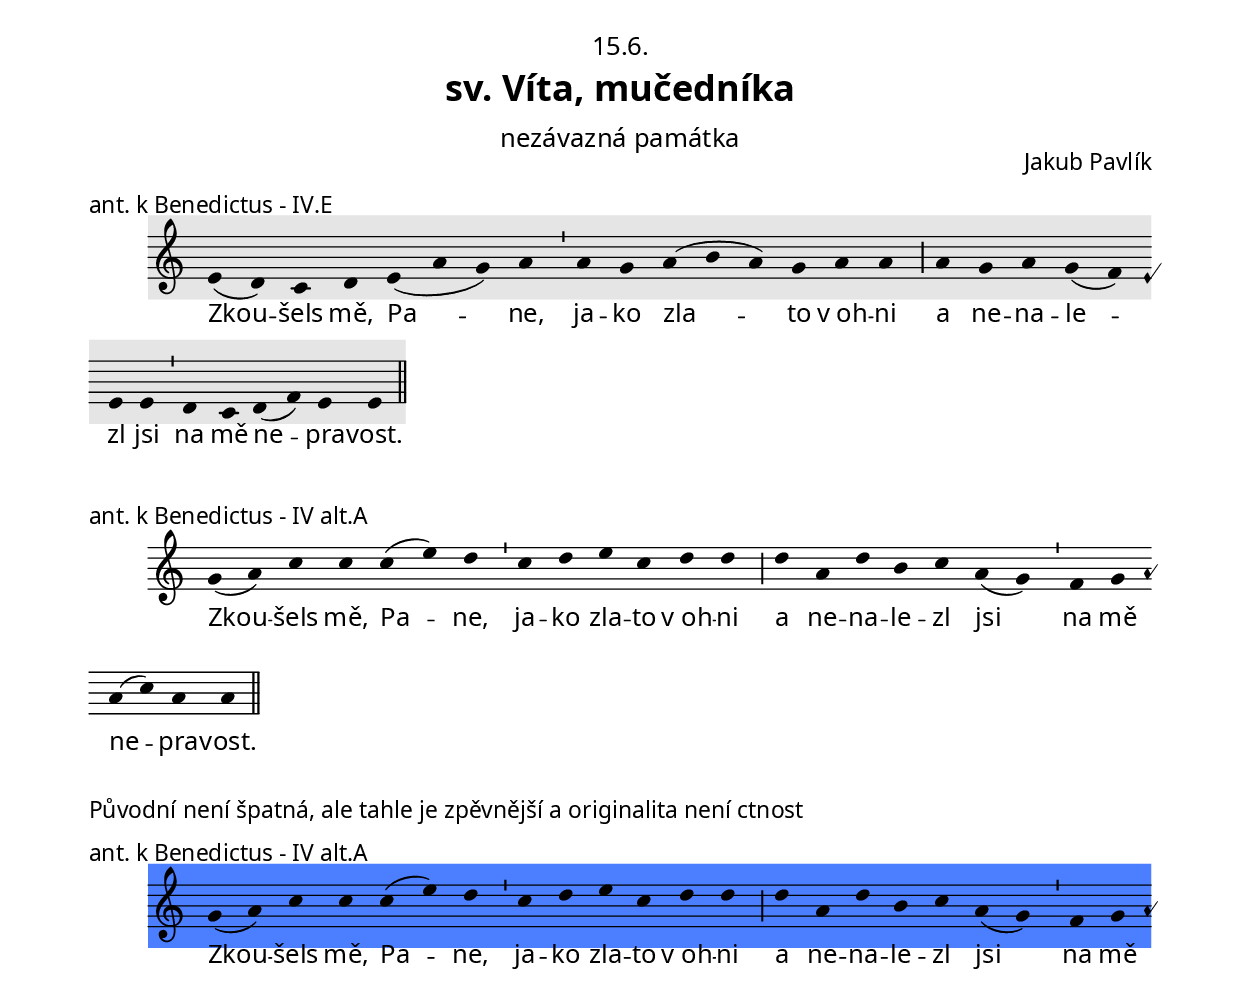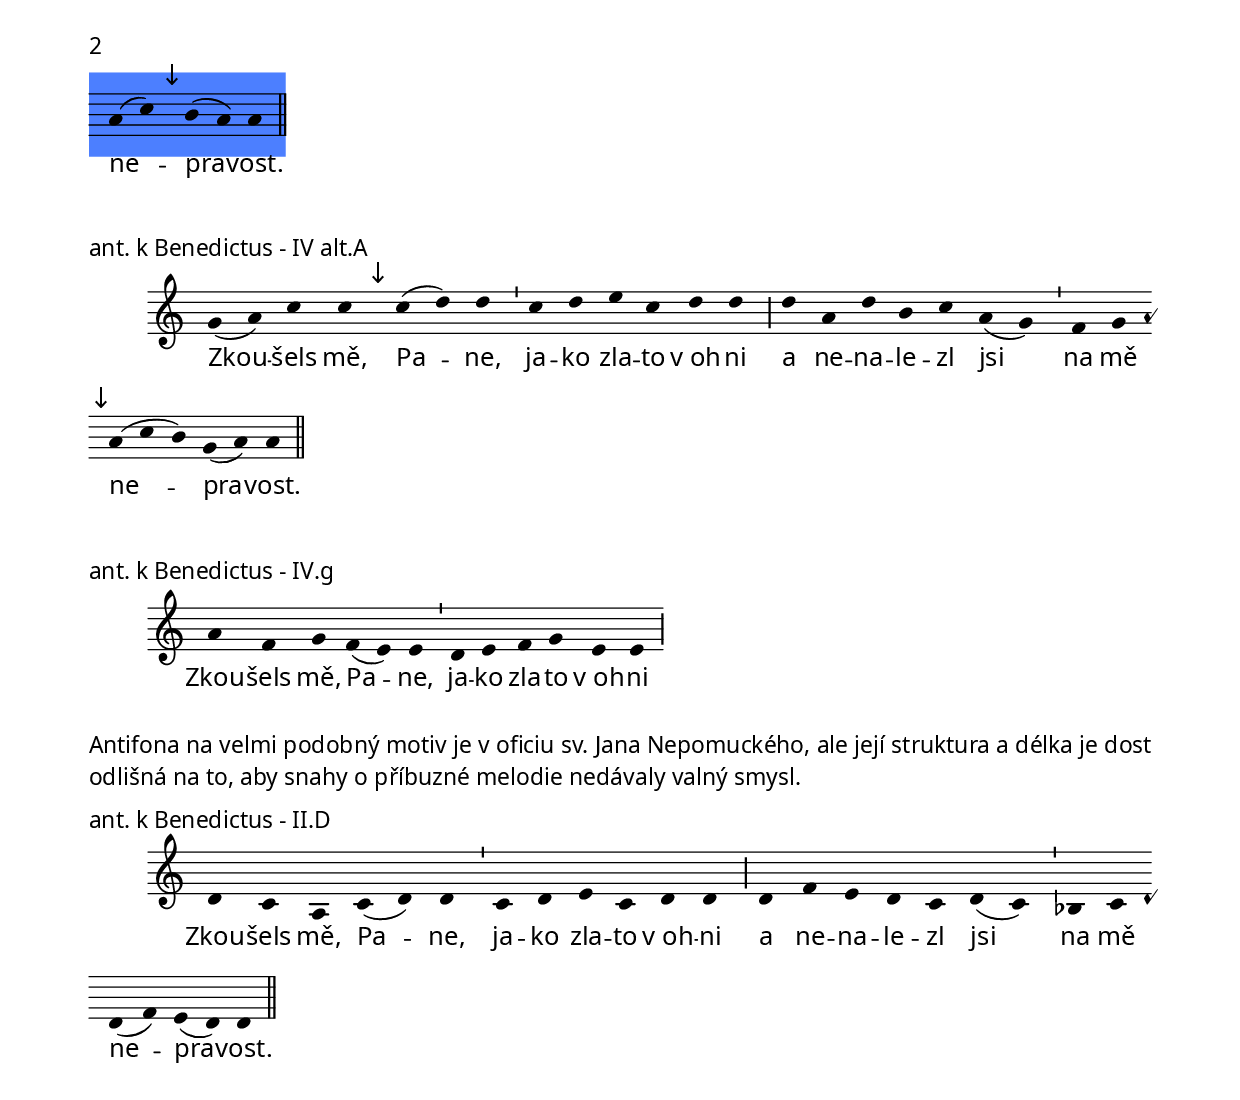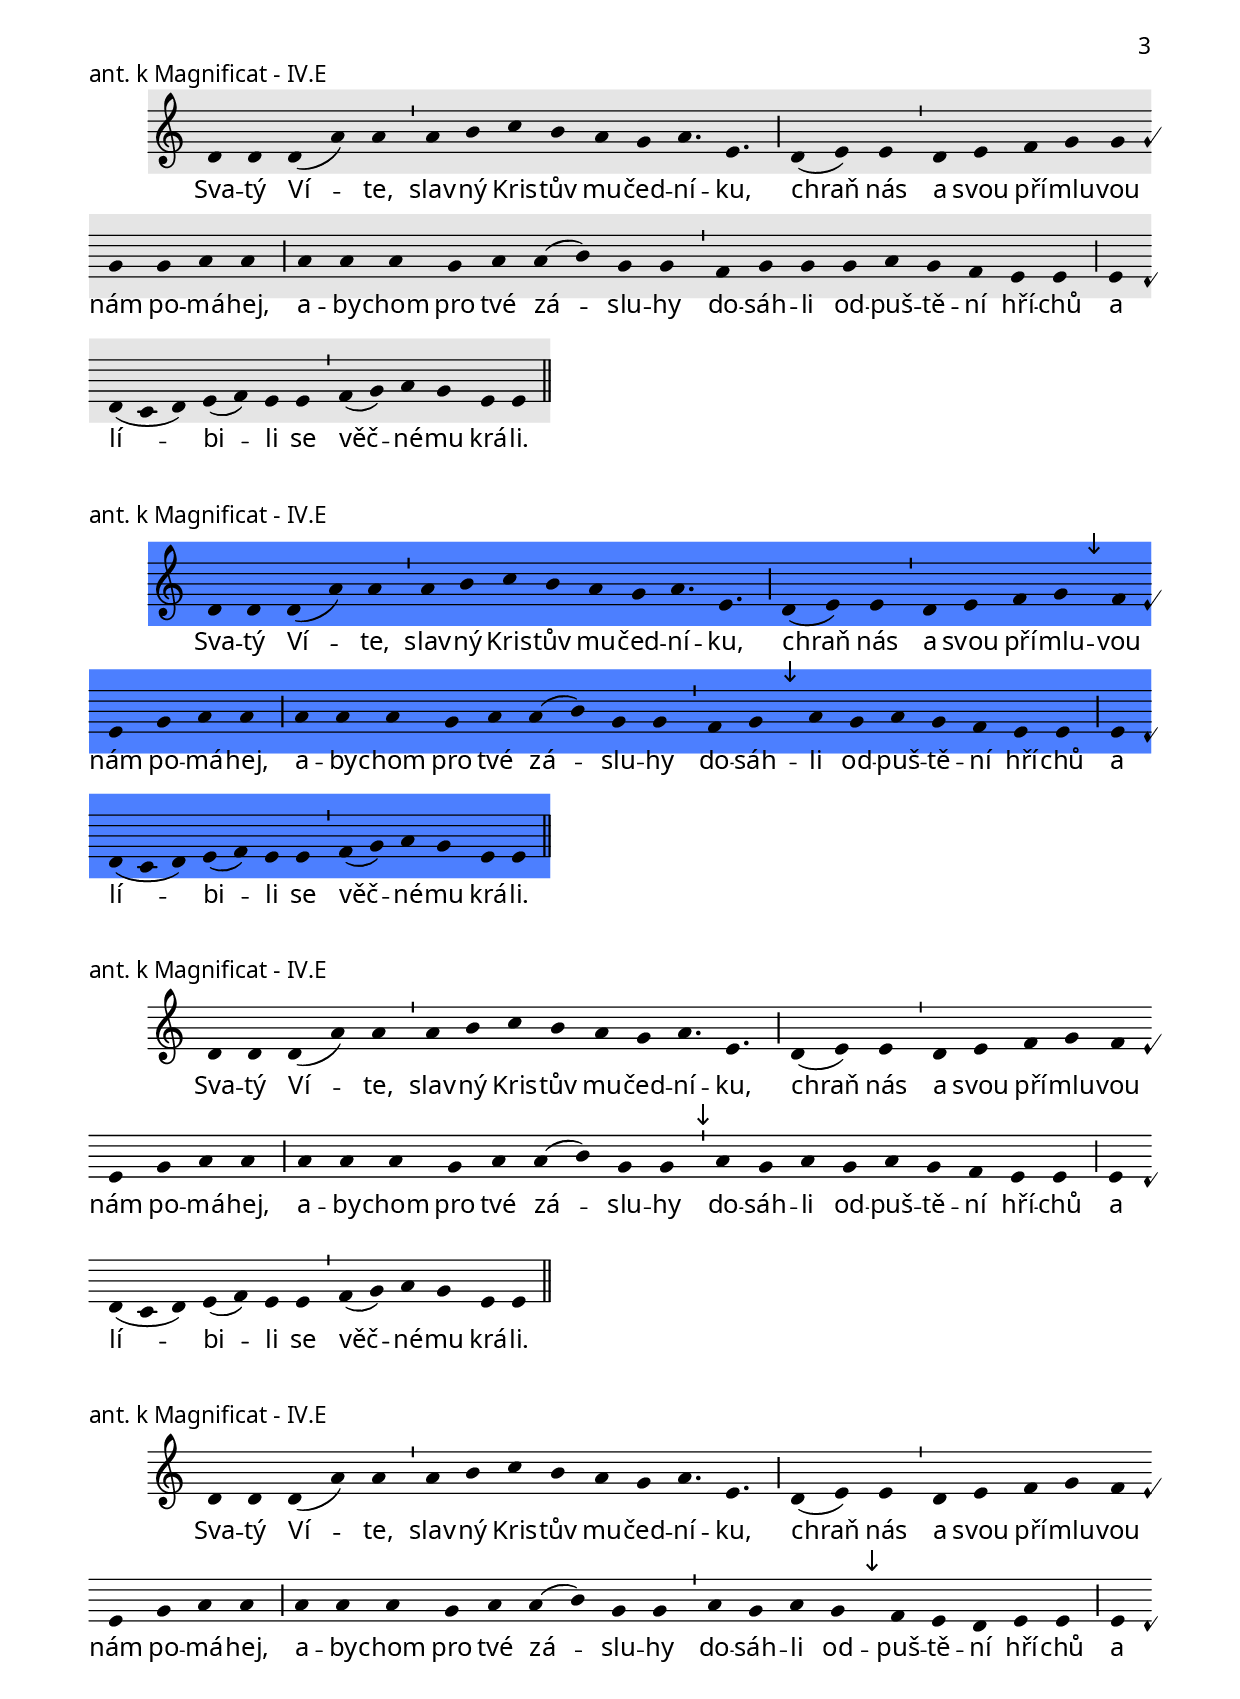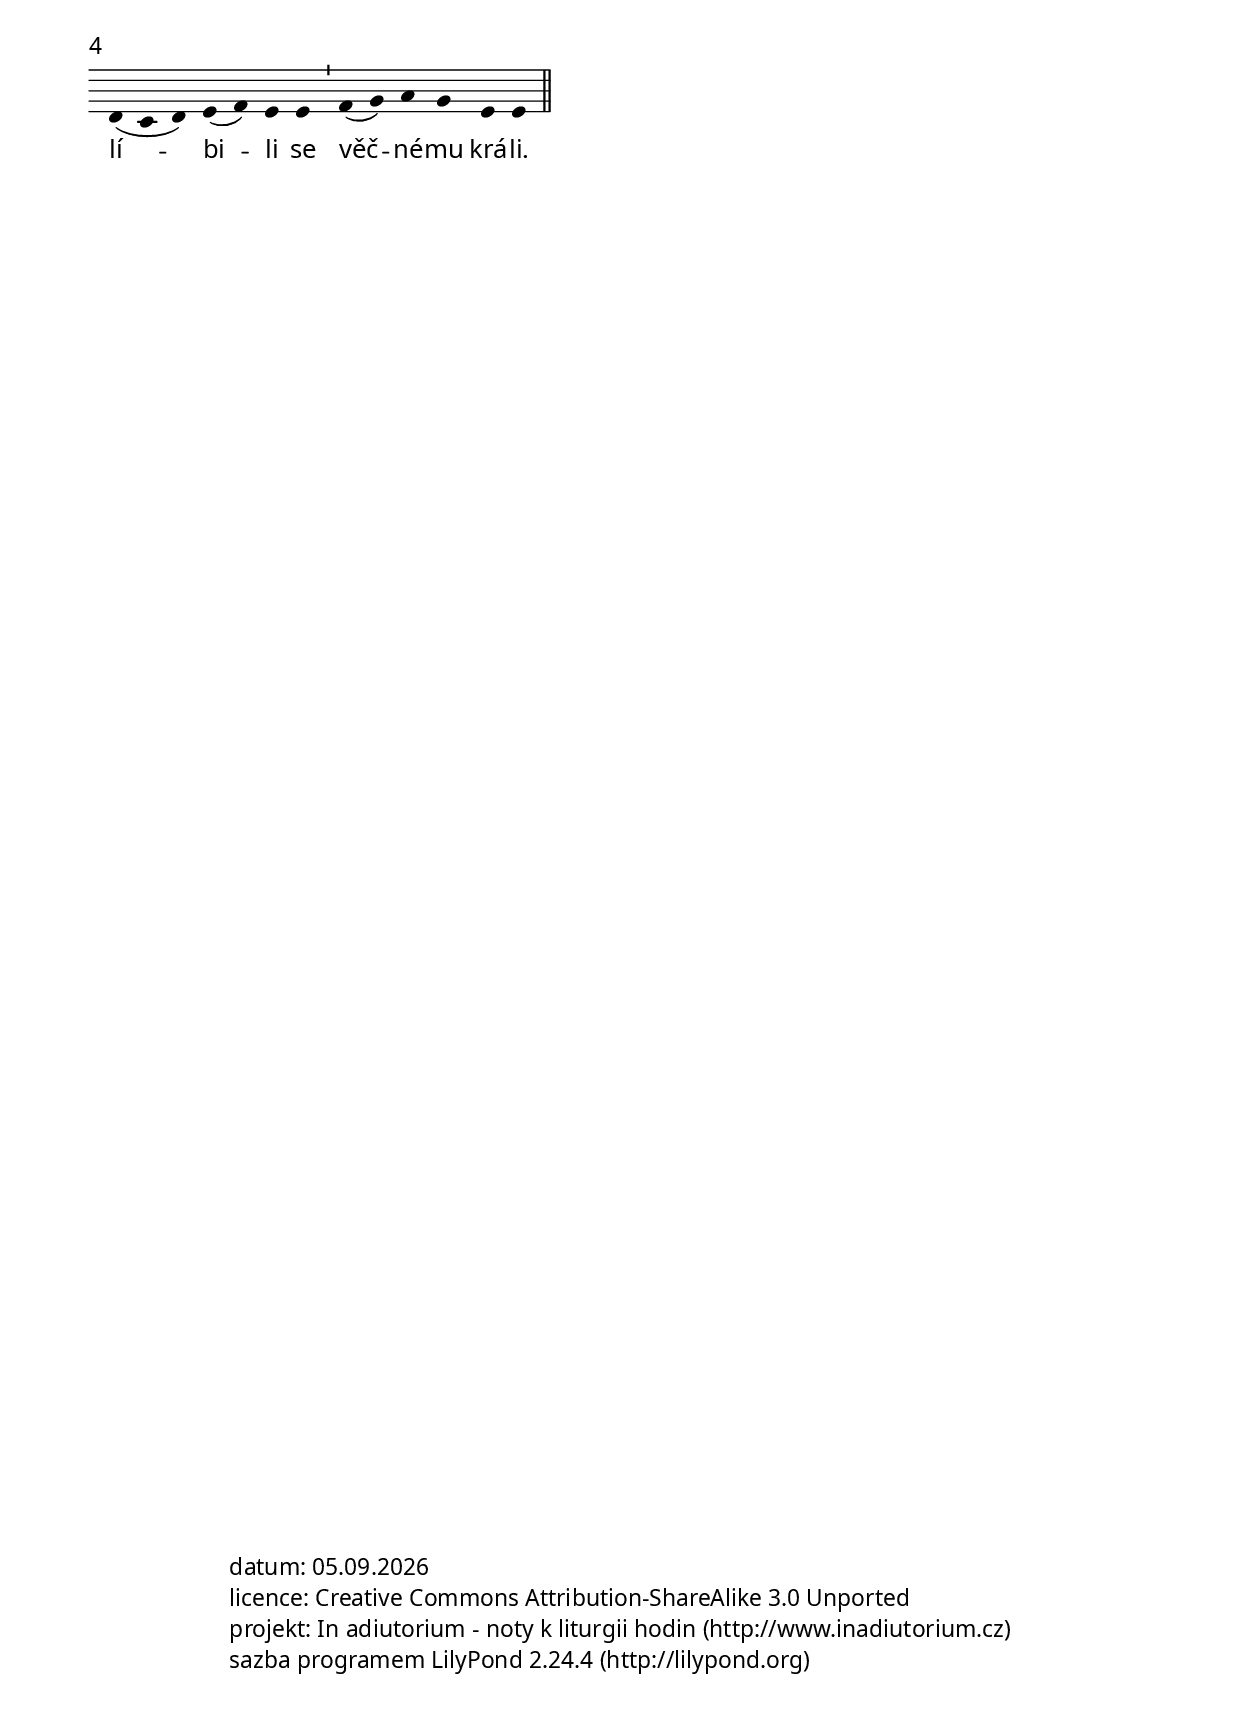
\version "2.15.37"

\include "../spolecne.ly"

\header {
  title = \markup\titleSvatek
            "sv. Víta, mučedníka"
            "nezávazná památka"
            15.6.
  composer = "Jakub Pavlík"
}

\score {
  \relative c' {
    \zvyraznovacSedy
    \choralniRezim
    e4( d) c d e( a g) a \barMin
    a g a( b a) g a a \barMaior
    a g a g( f) e e \barMin
    d c d( f) e e \barFinalis
  }
  \addlyrics {
    Zkou -- šels mě, Pa -- ne,
    ja -- ko zla -- to v_oh -- ni
    a ne -- na -- le -- zl jsi na mě ne -- pra -- vost.
  }
  \header {
    quid = "ant. k Benedictus"
    modus = "IV"
    differentia = "E"
    psalmus = ""
    id = "aben"
    piece = \markup {\sestavTitulekBezZalmu}
  }
}

\score {
  \relative c'' {
    \choralniRezim
    g4( a) c c c( e) d \barMin
    c d e c d d \barMaior
    d a d b c a( g) \barMin
    f g a( c) a a \barFinalis
  }
  \addlyrics {
    Zkou -- šels mě, Pa -- ne,
    ja -- ko zla -- to v_oh -- ni
    a ne -- na -- le -- zl jsi
    na mě ne -- pra -- vost.
  }
  \header {
    quid = "ant. k Benedictus"
    modus = "IV alt"
    differentia = "A"
    psalmus = ""
    id = "aben"
    piece = \markup {\sestavTitulekBezZalmu}
  }
}

\markup{
  Původní není špatná, ale tahle je zpěvnější a originalita není ctnost
}

\score {
  \relative c'' {
    \zvyraznovacModry
    \choralniRezim
    g4( a) c c c( e) d \barMin
    c d e c d d \barMaior
    d a d b c a( g) \barMin
    f g a( c) \mark\sipka b( a) a \barFinalis
  }
  \addlyrics {
    Zkou -- šels mě, Pa -- ne,
    ja -- ko zla -- to v_oh -- ni
    a ne -- na -- le -- zl jsi
    na mě ne -- pra -- vost.
  }
  \header {
    quid = "ant. k Benedictus"
    modus = "IV alt"
    differentia = "A"
    psalmus = ""
    id = "aben"
    piece = \markup {\sestavTitulekBezZalmu}
  }
}

\score {
  \relative c'' {
    \choralniRezim
    g4( a) c c \mark\sipka c( d) d \barMin
    c d e c d d \barMaior
    d a d b c a( g) \barMin
    f g \mark\sipka a( c b) g( a) a \barFinalis
  }
  \addlyrics {
    Zkou -- šels mě, Pa -- ne,
    ja -- ko zla -- to v_oh -- ni
    a ne -- na -- le -- zl jsi
    na mě ne -- pra -- vost.
  }
  \header {
    quid = "ant. k Benedictus"
    modus = "IV alt"
    differentia = "A"
    psalmus = ""
    id = "aben"
    piece = \markup {\sestavTitulekBezZalmu}
  }
}

\score {
  \relative c'' {
    \choralniRezim
    a4 f g f( e) e \barMin
    d e f g e e \barMaior
  }
  \addlyrics {
    Zkou -- šels mě, Pa -- ne,
    ja -- ko zla -- to v_oh -- ni
    a ne -- na -- le -- zl jsi
    na mě ne -- pra -- vost.
  }
  \header {
    quid = "ant. k Benedictus"
    modus = "IV"
    differentia = "g"
    psalmus = ""
    id = "aben"
    piece = \markup {\sestavTitulekBezZalmu}
  }
}

\markup\justify{
  Antifona na velmi podobný motiv je v oficiu sv. Jana Nepomuckého,
  ale její struktura a délka je dost odlišná na to, aby snahy
  o příbuzné melodie nedávaly valný smysl.
}

\score {
  \relative c' {
    \choralniRezim
    d4 c a c( d) d \barMin
    c d e c d d \barMaior
    d f e d c d( c) \barMin
    bes c d( f) e( d) d \barFinalis
  }
  \addlyrics {
    Zkou -- šels mě, Pa -- ne,
    ja -- ko zla -- to v_oh -- ni
    a ne -- na -- le -- zl jsi
    na mě ne -- pra -- vost.
  }
  \header {
    quid = "ant. k Benedictus"
    modus = "II"
    differentia = "D"
    psalmus = ""
    fial = "sanktoral/0516jannepomucky.ly#ne-a1?jiny text"
    id = "aben"
    piece = \markup {\sestavTitulekBezZalmu}
  }
}

\pageBreak

\score {
  \relative c' {
    \zvyraznovacSedy
    \choralniRezim
    d4 d d( a') a \barMin a b c b a g a4. e \barMaior
    d4( e) e \barMin d e f g g g g a a \barMaior
    a4 a a g a a( b) g g \barMin f g g g a g f e e \barMaior
    e d( c d) e( f) e e \barMin f( g) a g e e \barFinalis
  }
  \addlyrics {
    Sva -- tý Ví -- te,
    slav -- ný Kris -- tův mu -- čed -- ní -- ku,
    chraň nás a svou pří -- mlu -- vou nám po -- má -- hej,
    a -- by -- chom pro tvé zá -- slu -- hy
    do -- sáh -- li od -- puš -- tě -- ní hří -- chů
    a lí -- bi -- li se věč -- né -- mu krá -- li.
  }
  \header {
    quid = "ant. k Magnificat"
    modus = "IV"
    differentia = "E"
    psalmus = ""
    id = "amag"
    fons = "začátek podle antifony k Magnificat z pam. sv. Vojtěcha"
    fial = "sanktoral/0423vojtech.ly?zacatek&jiny_text"
    piece = \markup {\sestavTitulekBezZalmu}
  }
}

\score {
  \relative c' {
    \zvyraznovacModry
    \choralniRezim
    d4 d d( a') a \barMin a b c b a g a4. e \barMaior
    d4( e) e \barMin d e f g \mark\sipka f e g a a \barMaior
    a4 a a g a a( b) g g \barMin f g \mark\sipka a g a g f e e \barMaior
    e d( c d) e( f) e e \barMin f( g) a g e e \barFinalis
  }
  \addlyrics {
    Sva -- tý Ví -- te,
    slav -- ný Kris -- tův mu -- čed -- ní -- ku,
    chraň nás a svou pří -- mlu -- vou nám po -- má -- hej,
    a -- by -- chom pro tvé zá -- slu -- hy
    do -- sáh -- li od -- puš -- tě -- ní hří -- chů
    a lí -- bi -- li se věč -- né -- mu krá -- li.
  }
  \header {
    quid = "ant. k Magnificat"
    modus = "IV"
    differentia = "E"
    psalmus = ""
    id = "amag"
    fons = "začátek podle antifony k Magnificat z pam. sv. Vojtěcha"
    fial = "sanktoral/0423vojtech.ly?zacatek&jiny_text"
    piece = \markup {\sestavTitulekBezZalmu}
  }
}

\score {
  \relative c' {
    \choralniRezim
    d4 d d( a') a \barMin a b c b a g a4. e \barMaior
    d4( e) e \barMin d e f g f e g a a \barMaior
    a4 a a g a a( b) g g \barMin \mark\sipka a g a g a g f e e \barMaior
    e d( c d) e( f) e e \barMin f( g) a g e e \barFinalis
  }
  \addlyrics {
    Sva -- tý Ví -- te,
    slav -- ný Kris -- tův mu -- čed -- ní -- ku,
    chraň nás a svou pří -- mlu -- vou nám po -- má -- hej,
    a -- by -- chom pro tvé zá -- slu -- hy
    do -- sáh -- li od -- puš -- tě -- ní hří -- chů
    a lí -- bi -- li se věč -- né -- mu krá -- li.
  }
  \header {
    quid = "ant. k Magnificat"
    modus = "IV"
    differentia = "E"
    psalmus = ""
    id = "amag"
    fons = "začátek podle antifony k Magnificat z pam. sv. Vojtěcha"
    fial = "sanktoral/0423vojtech.ly?zacatek&jiny_text"
    piece = \markup {\sestavTitulekBezZalmu}
  }
}

\score {
  \relative c' {
    \choralniRezim
    d4 d d( a') a \barMin a b c b a g a4. e \barMaior
    d4( e) e \barMin d e f g f e g a a \barMaior
    a4 a a g a a( b) g g \barMin a g a g \mark\sipka f e d e e \barMaior
    e d( c d) e( f) e e \barMin f( g) a g e e \barFinalis
  }
  \addlyrics {
    Sva -- tý Ví -- te,
    slav -- ný Kris -- tův mu -- čed -- ní -- ku,
    chraň nás a svou pří -- mlu -- vou nám po -- má -- hej,
    a -- by -- chom pro tvé zá -- slu -- hy
    do -- sáh -- li od -- puš -- tě -- ní hří -- chů
    a lí -- bi -- li se věč -- né -- mu krá -- li.
  }
  \header {
    quid = "ant. k Magnificat"
    modus = "IV"
    differentia = "E"
    psalmus = ""
    id = "amag"
    fons = "začátek podle antifony k Magnificat z pam. sv. Vojtěcha"
    fial = "sanktoral/0423vojtech.ly?zacatek&jiny_text"
    piece = \markup {\sestavTitulekBezZalmu}
  }
}